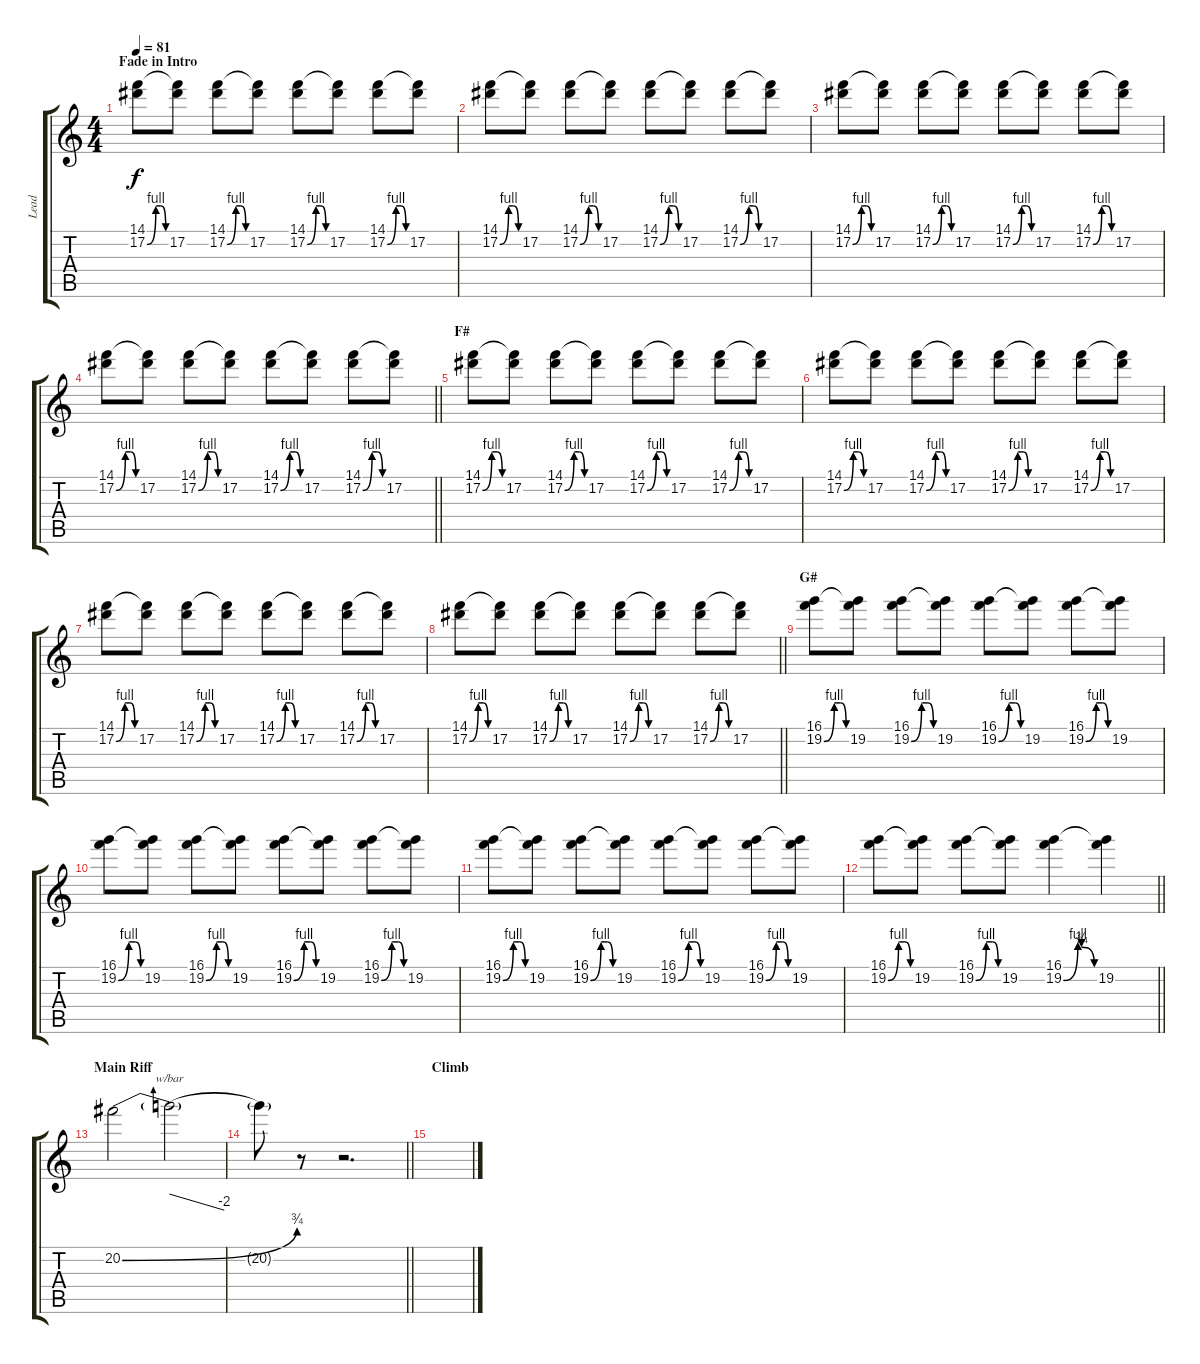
\track ("Lead" "Lead") {instrument distortionguitar}
\staff {score tabs}
\tuning (Eb4 Bb3 Gb3 Db3 Ab2 Eb2) {hide}
\ts (4 4)
\section ("" "Fade in Intro")
\tempo 81
\clef g2
\ks c
(14.1 17.2{be (custom 0 0 28 4 30 4 44 4 60 0)}).8{dy f instrument distortionguitar} (14.1{t} 17.2).8 (14.1 17.2{be (custom 0 0 28 4 30 4 44 4 60 0)}).8 (14.1{t} 17.2).8 (14.1 17.2{be (custom 0 0 28 4 30 4 44 4 60 0)}).8 (14.1{t} 17.2).8 (14.1 17.2{be (custom 0 0 28 4 30 4 44 4 60 0)}).8 (14.1{t} 17.2).8 |
(14.1 17.2{be (custom 0 0 28 4 30 4 44 4 60 0)}).8 (14.1{t} 17.2).8 (14.1 17.2{be (custom 0 0 28 4 30 4 44 4 60 0)}).8 (14.1{t} 17.2).8 (14.1 17.2{be (custom 0 0 28 4 30 4 44 4 60 0)}).8 (14.1{t} 17.2).8 (14.1 17.2{be (custom 0 0 28 4 30 4 44 4 60 0)}).8 (14.1{t} 17.2).8 |
(14.1 17.2{be (custom 0 0 28 4 30 4 44 4 60 0)}).8 (14.1{t} 17.2).8 (14.1 17.2{be (custom 0 0 28 4 30 4 44 4 60 0)}).8 (14.1{t} 17.2).8 (14.1 17.2{be (custom 0 0 28 4 30 4 44 4 60 0)}).8 (14.1{t} 17.2).8 (14.1 17.2{be (custom 0 0 28 4 30 4 44 4 60 0)}).8 (14.1{t} 17.2).8 |
\barLineRight lightlight
(14.1 17.2{be (custom 0 0 28 4 30 4 44 4 60 0)}).8 (14.1{t} 17.2).8 (14.1 17.2{be (custom 0 0 28 4 30 4 44 4 60 0)}).8 (14.1{t} 17.2).8 (14.1 17.2{be (custom 0 0 28 4 30 4 44 4 60 0)}).8 (14.1{t} 17.2).8 (14.1 17.2{be (custom 0 0 28 4 30 4 44 4 60 0)}).8 (14.1{t} 17.2).8 |
\section ("" "F#")
(14.1 17.2{be (custom 0 0 28 4 30 4 44 4 60 0)}).8 (14.1{t} 17.2).8 (14.1 17.2{be (custom 0 0 28 4 30 4 44 4 60 0)}).8 (14.1{t} 17.2).8 (14.1 17.2{be (custom 0 0 28 4 30 4 44 4 60 0)}).8 (14.1{t} 17.2).8 (14.1 17.2{be (custom 0 0 28 4 30 4 44 4 60 0)}).8 (14.1{t} 17.2).8 |
(14.1 17.2{be (custom 0 0 28 4 30 4 44 4 60 0)}).8 (14.1{t} 17.2).8 (14.1 17.2{be (custom 0 0 28 4 30 4 44 4 60 0)}).8 (14.1{t} 17.2).8 (14.1 17.2{be (custom 0 0 28 4 30 4 44 4 60 0)}).8 (14.1{t} 17.2).8 (14.1 17.2{be (custom 0 0 28 4 30 4 44 4 60 0)}).8 (14.1{t} 17.2).8 |
(14.1 17.2{be (custom 0 0 28 4 30 4 44 4 60 0)}).8 (14.1{t} 17.2).8 (14.1 17.2{be (custom 0 0 28 4 30 4 44 4 60 0)}).8 (14.1{t} 17.2).8 (14.1 17.2{be (custom 0 0 28 4 30 4 44 4 60 0)}).8 (14.1{t} 17.2).8 (14.1 17.2{be (custom 0 0 28 4 30 4 44 4 60 0)}).8 (14.1{t} 17.2).8 |
\barLineRight lightlight
(14.1 17.2{be (custom 0 0 28 4 30 4 44 4 60 0)}).8 (14.1{t} 17.2).8 (14.1 17.2{be (custom 0 0 28 4 30 4 44 4 60 0)}).8 (14.1{t} 17.2).8 (14.1 17.2{be (custom 0 0 28 4 30 4 44 4 60 0)}).8 (14.1{t} 17.2).8 (14.1 17.2{be (custom 0 0 28 4 30 4 44 4 60 0)}).8 (14.1{t} 17.2).8 |
\section ("" "G#")
(16.1 19.2{be (custom 0 0 28 4 30 4 45 4 60 0)}).8 (16.1{t} 19.2).8 (16.1 19.2{be (custom 0 0 28 4 30 4 45 4 60 0)}).8 (16.1{t} 19.2).8 (16.1 19.2{be (custom 0 0 28 4 30 4 45 4 60 0)}).8 (16.1{t} 19.2).8 (16.1 19.2{be (custom 0 0 28 4 30 4 45 4 60 0)}).8 (16.1{t} 19.2).8 |
(16.1 19.2{be (custom 0 0 28 4 30 4 45 4 60 0)}).8 (16.1{t} 19.2).8 (16.1 19.2{be (custom 0 0 28 4 30 4 45 4 60 0)}).8 (16.1{t} 19.2).8 (16.1 19.2{be (custom 0 0 28 4 30 4 45 4 60 0)}).8 (16.1{t} 19.2).8 (16.1 19.2{be (custom 0 0 28 4 30 4 45 4 60 0)}).8 (16.1{t} 19.2).8 |
(16.1 19.2{be (custom 0 0 28 4 30 4 45 4 60 0)}).8 (16.1{t} 19.2).8 (16.1 19.2{be (custom 0 0 28 4 30 4 45 4 60 0)}).8 (16.1{t} 19.2).8 (16.1 19.2{be (custom 0 0 28 4 30 4 45 4 60 0)}).8 (16.1{t} 19.2).8 (16.1 19.2{be (custom 0 0 28 4 30 4 45 4 60 0)}).8 (16.1{t} 19.2).8 |
\barLineRight lightlight
(16.1 19.2{be (custom 0 0 28 4 30 4 45 4 60 0)}).8 (16.1{t} 19.2).8 (16.1 19.2{be (custom 0 0 28 4 30 4 45 4 60 0)}).8 (16.1{t} 19.2).8 (16.1 19.2{be (custom 0 0 28 4 30 4 35 3 60 0)}).4 (16.1{t} 19.2).4 |
\section ("" "Main Riff")
20.2{be (bend 0 0 60 3)}.2 20.2{t}.2{tbe (dive default 0 0 60 -8)} |
\barLineRight lightlight
20.2{t}.8 r.8 r.2{d} |
\section ("" "Climb")
